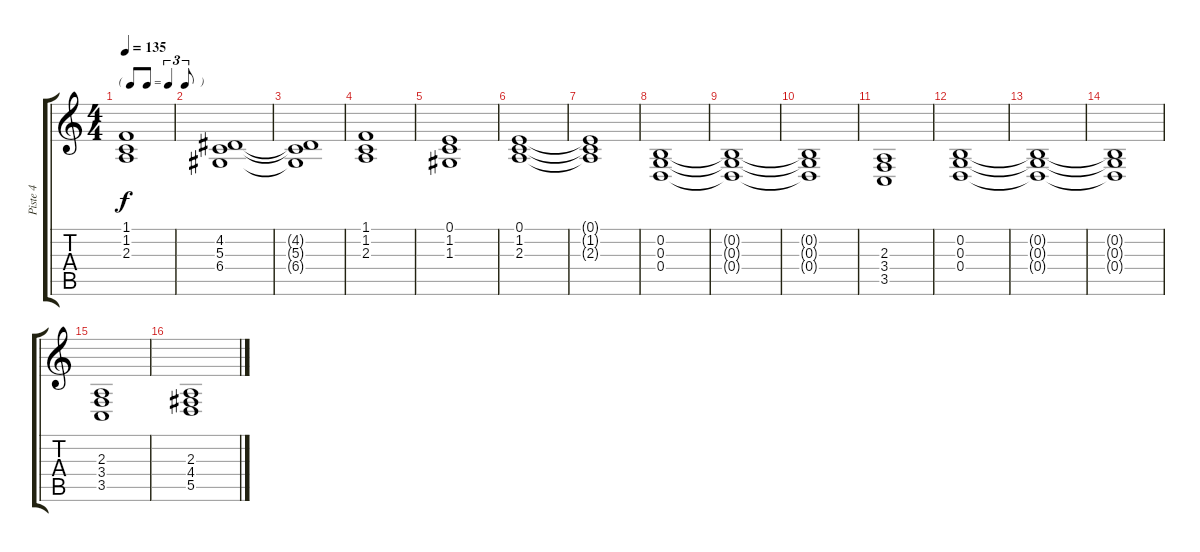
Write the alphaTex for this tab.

\track ("Piste 4" "Piste 4") {instrument drawbarorgan}
\staff {score tabs}
\tuning (E4 B3 G3 D3 A2 E2) {hide}
\ts (4 4)
\tf triplet8th
\tempo 135
\clef g2
\ks c
(1.1{t} 1.2{t} 2.3{t}).1{dy f} |
(4.2 5.3 6.4).1 |
(4.2{t} 5.3{t} 6.4{t}).1 |
(1.1 1.2 2.3).1 |
(0.1 1.2 1.3).1 |
(0.1 1.2 2.3).1 |
(0.1{t} 1.2{t} 2.3{t}).1 |
(0.2 0.3 0.4).1 |
(0.2{t} 0.3{t} 0.4{t}).1 |
(0.2{t} 0.3{t} 0.4{t}).1 |
(2.3 3.4 3.5).1 |
(0.2 0.3 0.4).1 |
(0.2{t} 0.3{t} 0.4{t}).1 |
(0.2{t} 0.3{t} 0.4{t}).1 |
(2.3 3.4 3.5).1 |
(2.3 4.4 5.5).1
